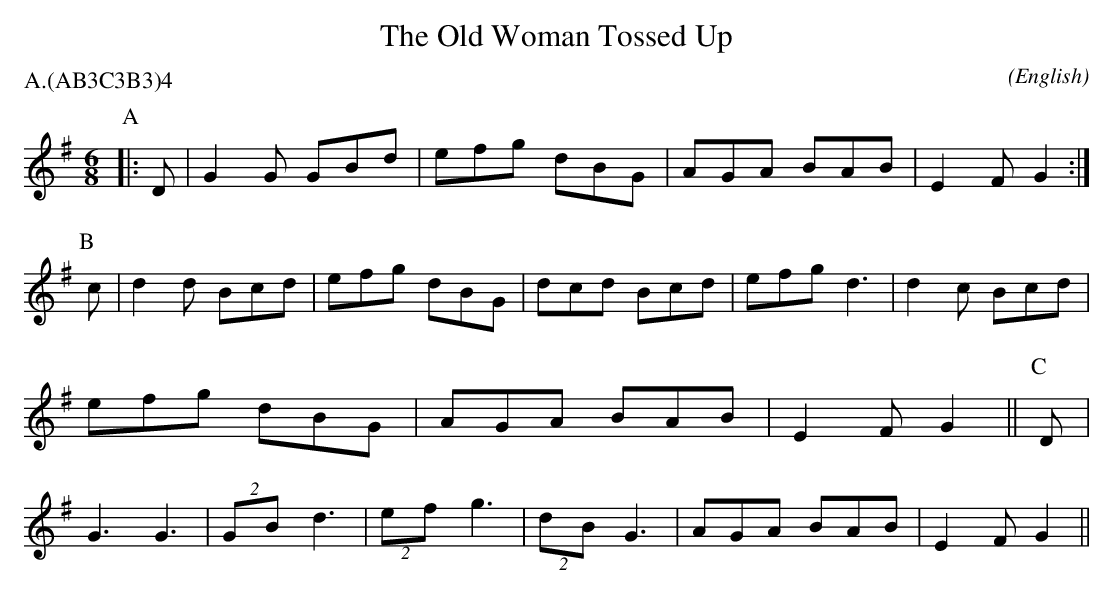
X:1
T:The Old Woman Tossed Up
M:6/8
C:
O:English
P:A.(AB3C3B3)4
K:G
P:A
|: D | G2 G GBd | efg dBG | AGA BAB | E2 F G2 :|\
P:B
c | d2 d Bcd | efg dBG | dcd Bcd | efg  d3 |\
d2 c Bcd | efg dBG | AGA BAB | E2 F G2 ||\
P:C
D | G3   G3  | (2GB d3 | (2ef g3 | (2dB G3 |\
AGA  BAB | E2 F G2 ||
